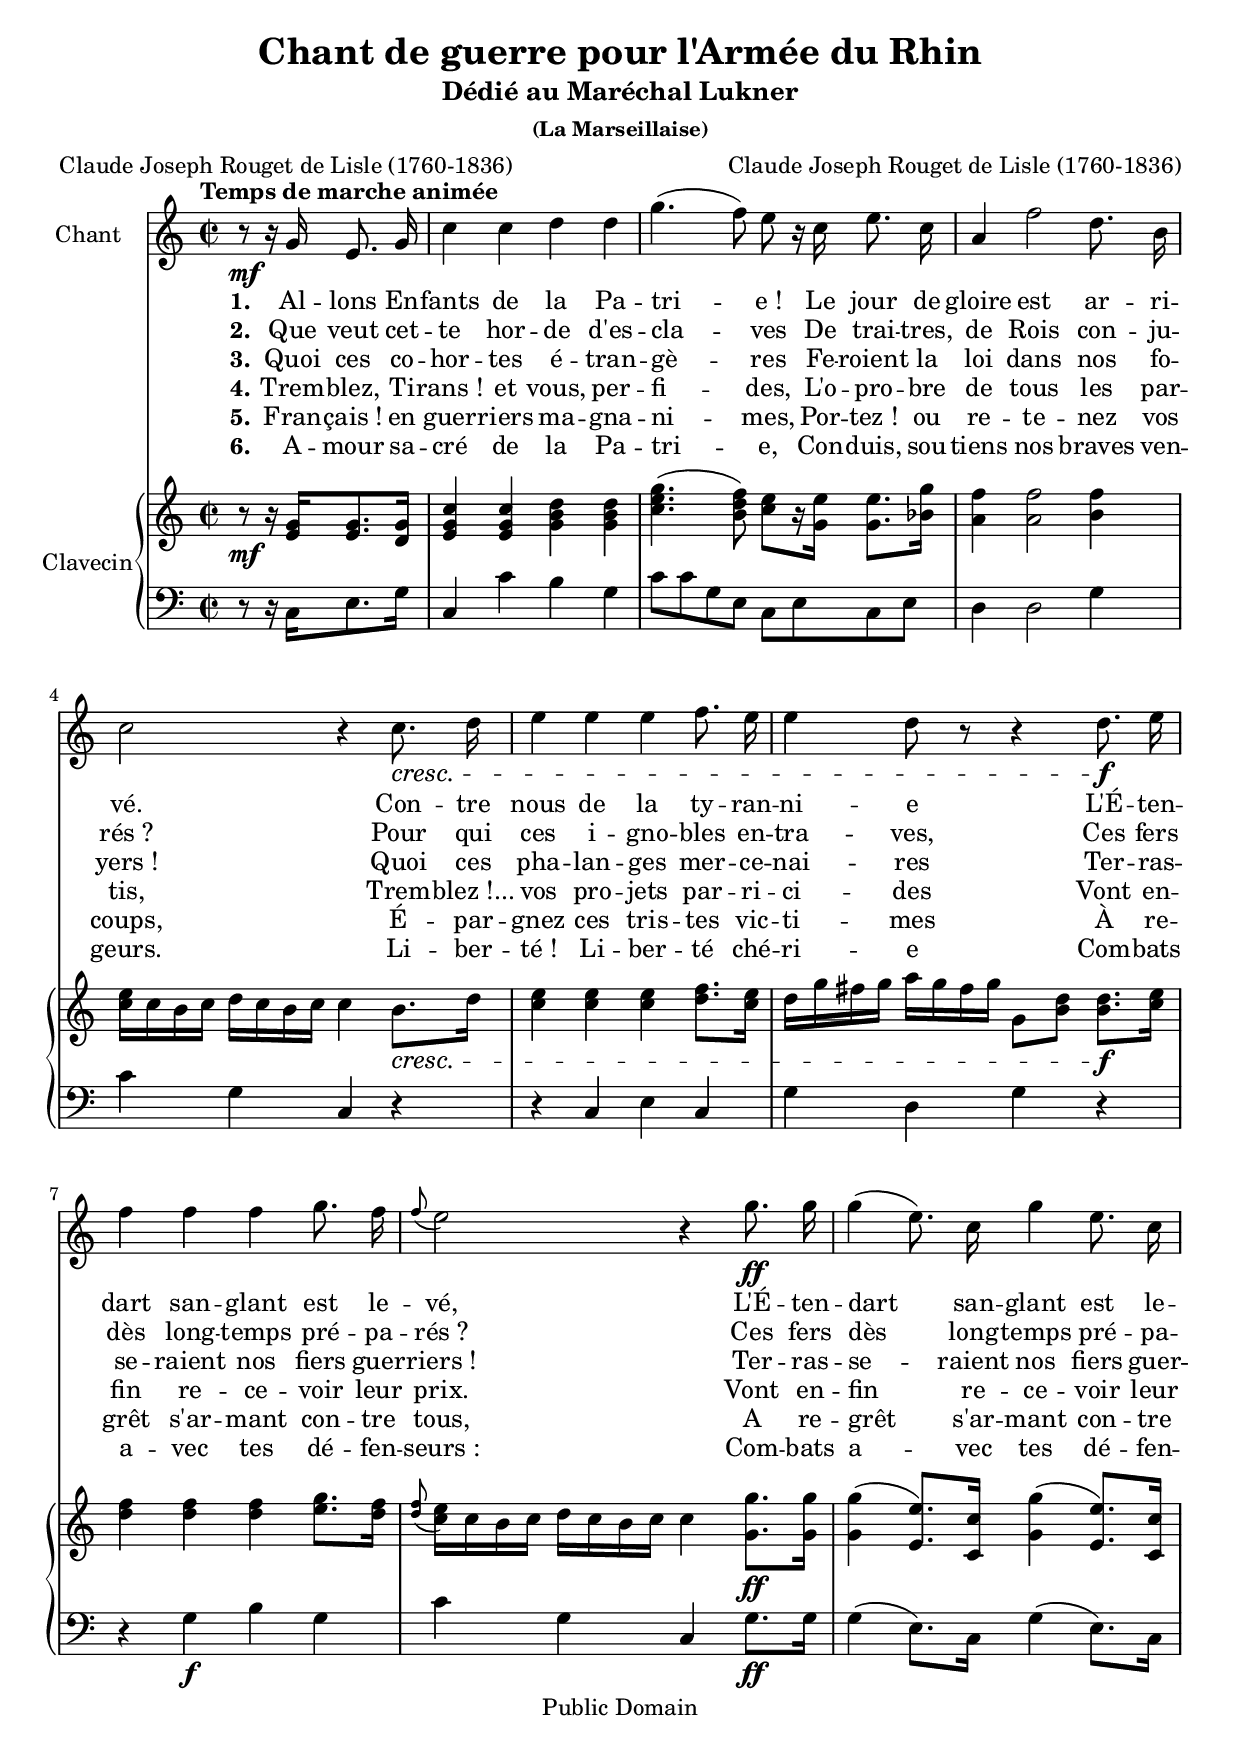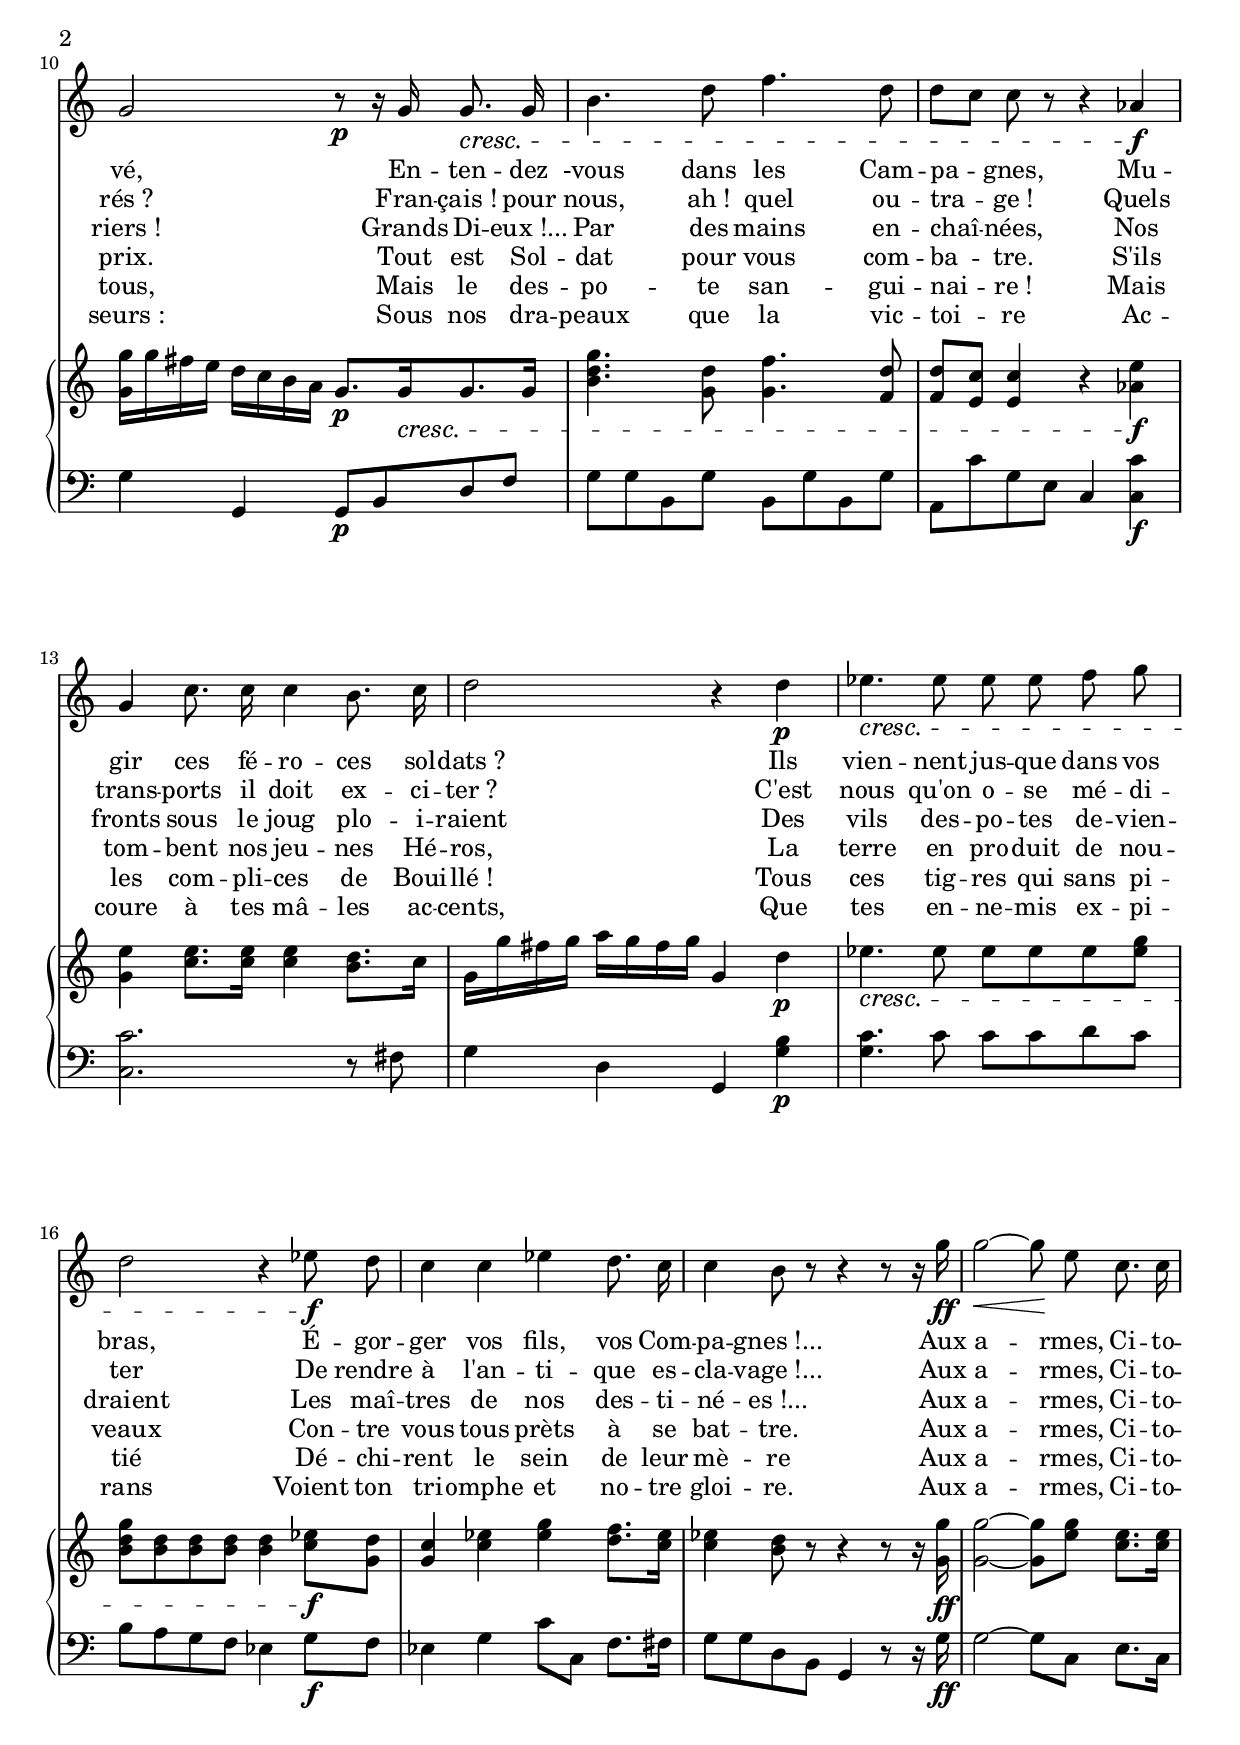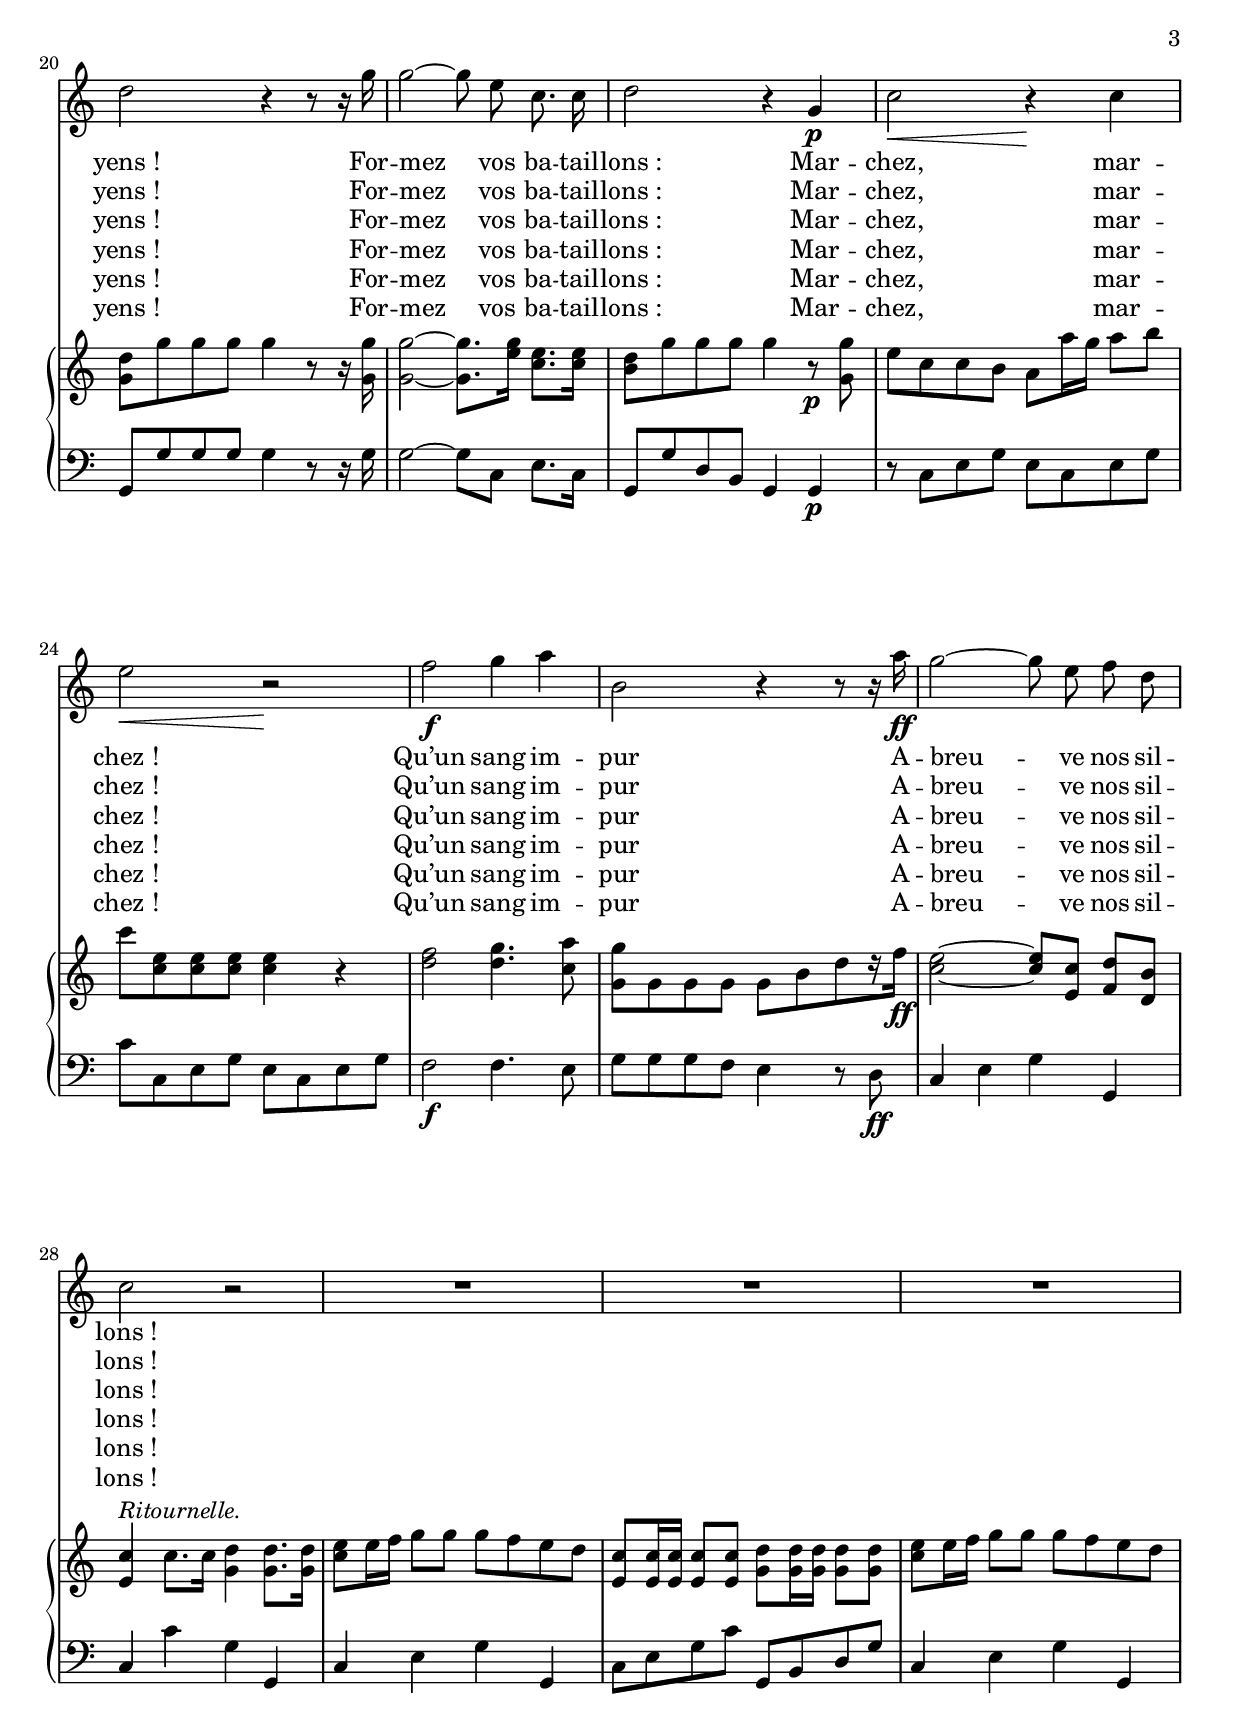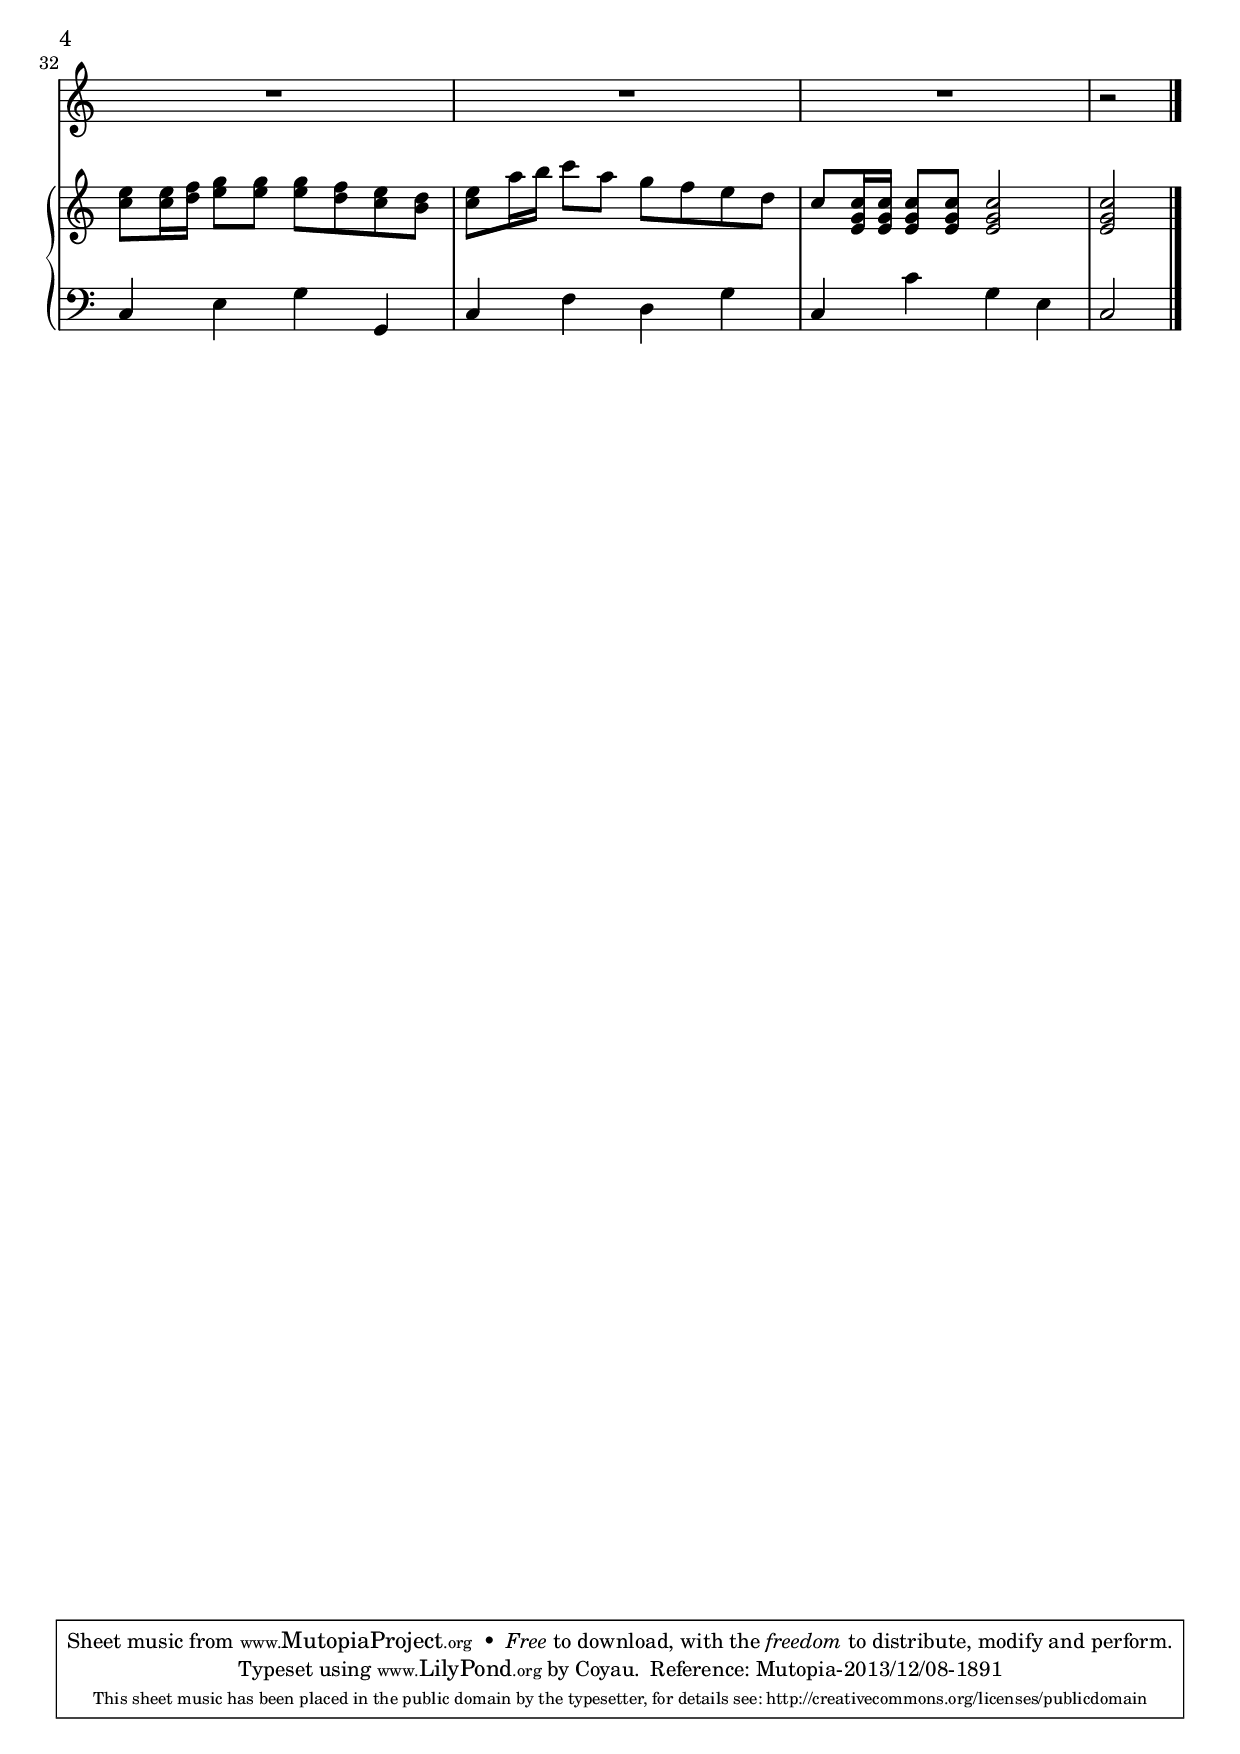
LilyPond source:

\version "2.16.1"

\header {
  title = "Chant de guerre pour l'Armée du Rhin"
  subtitle = "Dédié au Maréchal Lukner"
  subsubtitle = "(La Marseillaise)"
  composer = "Claude Joseph Rouget de Lisle (1760-1836)"
  poet = "Claude Joseph Rouget de Lisle (1760-1836)"
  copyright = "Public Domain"
  % Supprimer le pied de page par défaut

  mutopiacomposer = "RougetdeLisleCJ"
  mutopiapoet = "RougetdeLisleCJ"
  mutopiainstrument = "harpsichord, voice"
  date = "1792"
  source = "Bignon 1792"
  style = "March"
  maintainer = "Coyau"
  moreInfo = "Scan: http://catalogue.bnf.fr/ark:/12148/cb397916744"

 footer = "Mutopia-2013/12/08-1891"
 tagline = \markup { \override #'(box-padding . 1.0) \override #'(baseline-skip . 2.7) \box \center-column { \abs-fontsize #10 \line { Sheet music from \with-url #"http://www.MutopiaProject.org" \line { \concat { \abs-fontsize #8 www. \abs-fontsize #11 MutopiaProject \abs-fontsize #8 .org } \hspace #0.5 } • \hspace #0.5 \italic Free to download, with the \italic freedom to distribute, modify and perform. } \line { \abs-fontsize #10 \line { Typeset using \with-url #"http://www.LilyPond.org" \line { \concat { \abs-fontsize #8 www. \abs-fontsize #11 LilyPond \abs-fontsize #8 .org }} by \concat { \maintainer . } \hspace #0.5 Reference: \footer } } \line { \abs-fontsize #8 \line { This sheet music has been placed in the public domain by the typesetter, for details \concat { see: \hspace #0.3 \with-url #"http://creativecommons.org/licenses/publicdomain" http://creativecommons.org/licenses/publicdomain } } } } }
}

global = {
  \key c \major
  \time 2/2
  \partial 2
  \tempo "Temps de marche animée"
}

melody = \relative c'' {
  \global
  \autoBeamOff
  r8\mf r16 g e8. g16
  c4 c d d
  g4.( f8) e r16 c e8. c16
  a4 f'2 d8. b16
  c2 r4 c8.\cresc d16
  e4 e e f8. e16
  e4 d8 r r4 d8.\f e16
  f4 f f g8. f16
  \appoggiatura f8 e2 r4 g8.\ff g16
  g4( e8.) c16 g'4 e8. c16
  g2 r8\p r16 g g8.\cresc g16
  b4. d8 f4. d8
  d[ c] c r r4 aes\f
  g c8. c16 c4 b8. c16
  d2 r4 d\p
  ees4.\cresc ees8 ees ees f g
  d2 r4 ees8\f d
  c4 c ees d8. c16
  c4 b8 r r4 r8 r16 g'\ff
  g2\<~ g8\! e c8. c16
  d2 r4 r8 r16 g
  g2~ g8 e c8. c16
  d2 r4 g,\p
  c2\< r4\! c
  e2\< r\!
  f\f g4 a
  b,2 r4 r8 r16 a'\ff
  g2~ g8 e f d
  c2 r2
  R1*6 r2 \bar "|."
}

verseOne = \lyricmode {
  \set stanza = "1."
  Al -- lons En -- fants de la Pa -- tri -- e_!
  Le jour de gloire est ar -- ri -- vé.
  Con -- tre nous de la ty -- ran -- ni -- e
  L'É -- ten -- dart san -- glant est le -- vé,
  L'É -- ten -- dart san -- glant est le -- vé,
  En -- ten -- dez -vous dans les Cam -- pa -- gnes,
  Mu -- gir ces fé -- ro -- ces sol -- dats_?
  Ils vien -- nent jus -- que dans vos bras,
  É -- gor -- ger vos fils, vos Com -- pa -- gnes_!...

  Aux a -- rmes, Ci -- to -- yens_!
  For -- mez vos ba -- tail -- lons_:
  Mar -- chez, mar -- chez_!
  Qu’un sang im -- pur
  A -- breu -- ve nos sil -- lons_!
}

verseTwo = \lyricmode {
  \set stanza = "2."
  Que veut cet -- te hor -- de d'es -- cla -- ves
  De trai -- tres, de Rois con -- ju -- rés_?
  Pour qui ces i -- gno -- bles en -- tra -- ves,
  Ces fers dès long -- temps pré -- pa -- rés_?
  Ces fers dès long -- temps pré -- pa -- rés_?
  Fran -- çais_! pour nous, ah_! quel ou -- tra -- ge_!
  Quels trans -- ports il doit ex -- ci -- ter_?
  C'est nous qu'on o -- se mé -- di -- ter
  De rendre à l'an -- ti -- que es -- cla -- vage_!...

  Aux a -- rmes, Ci -- to -- yens_!
  For -- mez vos ba -- tail -- lons_:
  Mar -- chez, mar -- chez_!
  Qu’un sang im -- pur
  A -- breu -- ve nos sil -- lons_!
}

verseThree = \lyricmode {
  \set stanza = "3."
  Quoi ces co -- hor -- tes é -- tran -- gè -- res
  Fe -- roient la loi dans nos fo -- yers_!
  Quoi ces pha -- lan -- ges mer -- ce -- nai -- res
  Ter -- ras -- se -- raient nos fiers guer -- riers_!
  Ter -- ras -- se -- raient nos fiers guer -- riers_!
  Grands Di -- eux_!... Par des mains en -- chaî -- nées,
  Nos fronts sous le joug plo -- i -- raient
  Des vils des -- po -- tes de -- vien -- draient
  Les maî -- tres de nos des -- ti -- né -- es_!...

  Aux a -- rmes, Ci -- to -- yens_!
  For -- mez vos ba -- tail -- lons_:
  Mar -- chez, mar -- chez_!
  Qu’un sang im -- pur
  A -- breu -- ve nos sil -- lons_!
}

verseFour = \lyricmode {
  \set stanza = "4."
  Trem -- blez, Ti -- rans_! et vous, per -- fi -- des,
  L'o -- pro -- bre de tous les par -- tis,
  Trem -- blez_!... vos pro -- jets par -- ri -- ci -- des
  Vont en -- fin re -- ce -- voir leur prix.
  Vont en -- fin re -- ce -- voir leur prix.
  Tout est Sol -- dat pour vous com -- ba -- tre.
  S'ils tom -- bent nos jeu -- nes Hé -- ros,
  La terre en pro -- duit de nou -- veaux
  Con -- tre vous tous prèts à se bat -- tre.

  Aux a -- rmes, Ci -- to -- yens_!
  For -- mez vos ba -- tail -- lons_:
  Mar -- chez, mar -- chez_!
  Qu’un sang im -- pur
  A -- breu -- ve nos sil -- lons_!
}

verseFive = \lyricmode {
  \set stanza = "5."
  Fran -- çais_! en guer -- riers ma -- gna -- ni -- mes,
  Por -- tez_! ou re -- te -- nez vos coups,
  É -- par -- gnez ces tris -- tes vic -- ti -- mes
  À re -- grêt s'ar -- mant con -- tre tous,
  A re -- grêt s'ar -- mant con -- tre tous,
  Mais le des -- po -- te san -- gui -- nai -- re_!
  Mais les com -- pli -- ces de Boui -- llé_!
  Tous ces tig -- res qui sans pi -- tié
  Dé -- chi -- rent le sein de leur mè -- re

  Aux a -- rmes, Ci -- to -- yens_!
  For -- mez vos ba -- tail -- lons_:
  Mar -- chez, mar -- chez_!
  Qu’un sang im -- pur
  A -- breu -- ve nos sil -- lons_!
}

verseSix = \lyricmode {
  \set stanza = "6."
  A -- mour sa -- cré de la Pa -- tri -- e,
  Con -- duis, sou -- tiens nos braves ven -- geurs.
  Li -- ber -- té_! Li -- ber -- té ché -- ri -- e
  Com -- bats a -- vec tes dé -- fen -- seurs_:
  Com -- bats a -- vec tes dé -- fen -- seurs_:
  Sous nos dra -- peaux que la vic -- toi -- re
  Ac -- coure à tes mâ -- les ac -- cents,
  Que tes en -- ne -- mis ex -- pi -- rans
  Voient ton tri -- omphe et no -- tre gloi -- re.

  Aux a -- rmes, Ci -- to -- yens_!
  For -- mez vos ba -- tail -- lons_:
  Mar -- chez, mar -- chez_!
  Qu’un sang im -- pur
  A -- breu -- ve nos sil -- lons_!
}

right = \relative c'' {
  \global
  r8\mf r16 <e, g>16 <e g>8. <d g>16
  <e g c>4 <e g c> <g b d> <g b d>
  <c e g>4.( <b d f>8) <c e>8[ r16 <g e'>] <g e'>8. <bes g'>16
  <a f'>4 <a f'>2 <b f'>4
  <c e>16[ c b c] d c b c c4 b8.\cresc d16
  <c e>4 <c e> <c e> <d f>8. <c e>16
  d16[ g fis g] a g fis g g,8[ <b d>] <b d>8.\f <c e>16
  <d f>4 <d f> <d f> <e g>8. <d f>16
  \appoggiatura <d f>8 <c e>16[ c b c] d c b c c4 <g g'>8.\ff <g g'>16
  <g g'>4( <e e'>8.) <c c'>16 <g' g'>4( <e e'>8.) <c c'>16
  <g' g'>16[ g' fis e] d c b a g8.\p g16\cresc g8. g16
  <b d g>4. <g d'>8 <g f'>4. <f d'>8
  <f d'>8 <e c'> <e c'>4 r <aes e'>\f
  <g e'> <c e>8. <c e>16 <c e>4 <b d>8. c16
  g[ g' fis g] a g fis g g,4 d'\p
  ees4.\cresc ees8 ees ees ees <ees g>
  <b d g> <b d> <b d> <b d> <b d>4 <c ees>8\f <g d'>
  <g c>4 <c ees> <ees g> <d f>8. <c ees>16
  <c ees>4 <b d>8 r r4 r8 r16 <g g'>\ff
  <g g'>2 ~ <g g'>8[ <e' g>] <c e>8. <c e>16
  <g d'>8 g' g g g4 r8 r16 <g, g'>
  <g g'>2 ~ <g g'>8.[ <e' g>16] <c e>8. <c e>16
  <b d>8 g' g g g4 r8\p <g, g'>
  e' c c b a[ a'16 g] a8 b
  c <c, e> <c e> <c e> <c e>4 r
  <d f>2 <d g>4. <c a'>8
  <g g'>8 g g g g[ b d r16 f]\ff
  <c e>2 ~ <c e>8[ <e, c'>] <f d'> <d b'>
  <e c'>4^\markup { \italic {Ritournelle.}} c'8. c16 <g d'>4 <g d'>8. <g d'>16
  <c e>8[ e16 f] g8 g g f e d
  <e, c'>[ <e c'>16 <e c'>] <e c'>8 <e c'> <g d'>[ <g d'>16 <g d'>] <g d'>8 <g d'>
  <c e>[ e16 f] g8 g g f e d
  <c e>[  <c e>16 <d f>] <e g>8 <e g> <e g> <d f> <c e> <b d>
  <c e>[ a'16 b] c8 a g f e d
  c[ <e, g c>16 <e g c>] <e g c>8 <e g c> <e g c>2
  <e g c>
}

left = \relative c' {
  \global
  r8 r16 c,16 e8. g16
  c,4 c' b g
  c8 c g e c e c e
  d4 d2 g4
  c g c, r
  r c e c
  g' d g r
  r g\f b g
  c g c, g'8.\ff g16
  g4( e8.) c16 g'4( e8.) c16
  g'4 g, g8\p b d f
  g g b, g' b, g' b, g'
  a, c' g e c4 <c c'>\f
  <c c'>2. r8 fis
  g4 d g, <g' b>\p
  <g c>4. c8 c c d c
  b a g f ees4 g8\f f
  ees4 g c8[ c,] f8. fis16
  g8 g d b g4 r8 r16 g'\ff
  g2 ~ g8[ c,] e8. c16
  g8 g' g g g4 r8 r16 g
  g2 ~ g8[ c,] e8. c16
  g8 g' d b g4 g\p %coquille première note
  r8 c e g e c e g
  c c,e g e c e g
  f2\f f4. e8
  g g g f e4 r8 d\ff
  c4 e g g,
  c c' g g,
  c e g g,
  c8 e g c g, b d g
  c,4 e g g,
  c e g g,
  c f d g
  c, c' g e
  c2 \bar "|."
}

leadSheetPart = \new Staff \with {
  instrumentName = "Chant"
  midiInstrument = "synth voice"
}  { \melody }
\addlyrics { \verseOne }
\addlyrics { \verseTwo }
\addlyrics { \verseThree }
\addlyrics { \verseFour }
\addlyrics { \verseFive }
\addlyrics { \verseSix }

harpsichordPart = \new PianoStaff \with {
  instrumentName = "Clavecin"
} <<
  \new Staff = "right" \with {
    midiInstrument = "harpsichord"
  } \right
  \new Staff = "left" \with {
    midiInstrument = "harpsichord"
  } { \clef bass \left }
>>

\score {
  <<
    \leadSheetPart
    \harpsichordPart
  >>
  \layout { }
  \midi {
    \context {
      \Score
      tempoWholesPerMinute = #(ly:make-moment 120 4)
    }
  }
}
